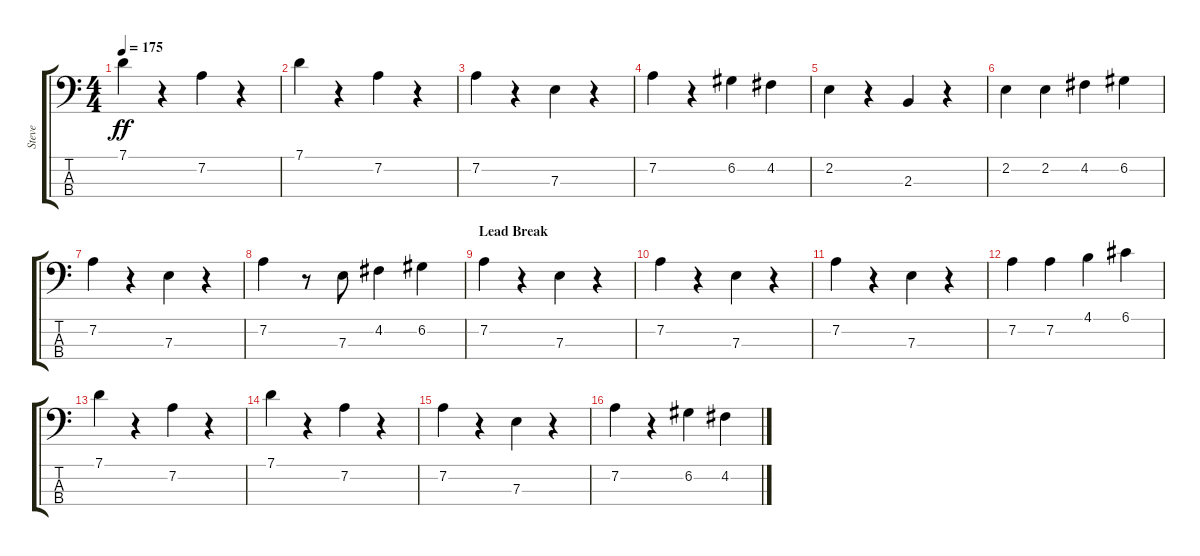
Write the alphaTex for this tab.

\track ("Steve" "Steve") {instrument acousticbass}
\staff {score tabs}
\tuning (G2 D2 A1 E1) {hide}
\ts (4 4)
\tempo 175
\clef f4
\ks c
7.1.4{dy ff} r.4 7.2.4 r.4 |
7.1.4 r.4 7.2.4 r.4 |
7.2.4 r.4 7.3.4 r.4 |
7.2.4 r.4 6.2.4 4.2.4 |
2.2.4 r.4 2.3.4 r.4 |
2.2.4 2.2.4 4.2.4 6.2.4 |
7.2.4 r.4 7.3.4 r.4 |
7.2.4 r.8 7.3.8 4.2.4 6.2.4 |
\section ("" "Lead Break")
7.2.4 r.4 7.3.4 r.4 |
7.2.4 r.4 7.3.4 r.4 |
7.2.4 r.4 7.3.4 r.4 |
7.2.4 7.2.4 4.1.4 6.1.4 |
7.1.4 r.4 7.2.4 r.4 |
7.1.4 r.4 7.2.4 r.4 |
7.2.4 r.4 7.3.4 r.4 |
7.2.4 r.4 6.2.4 4.2.4
